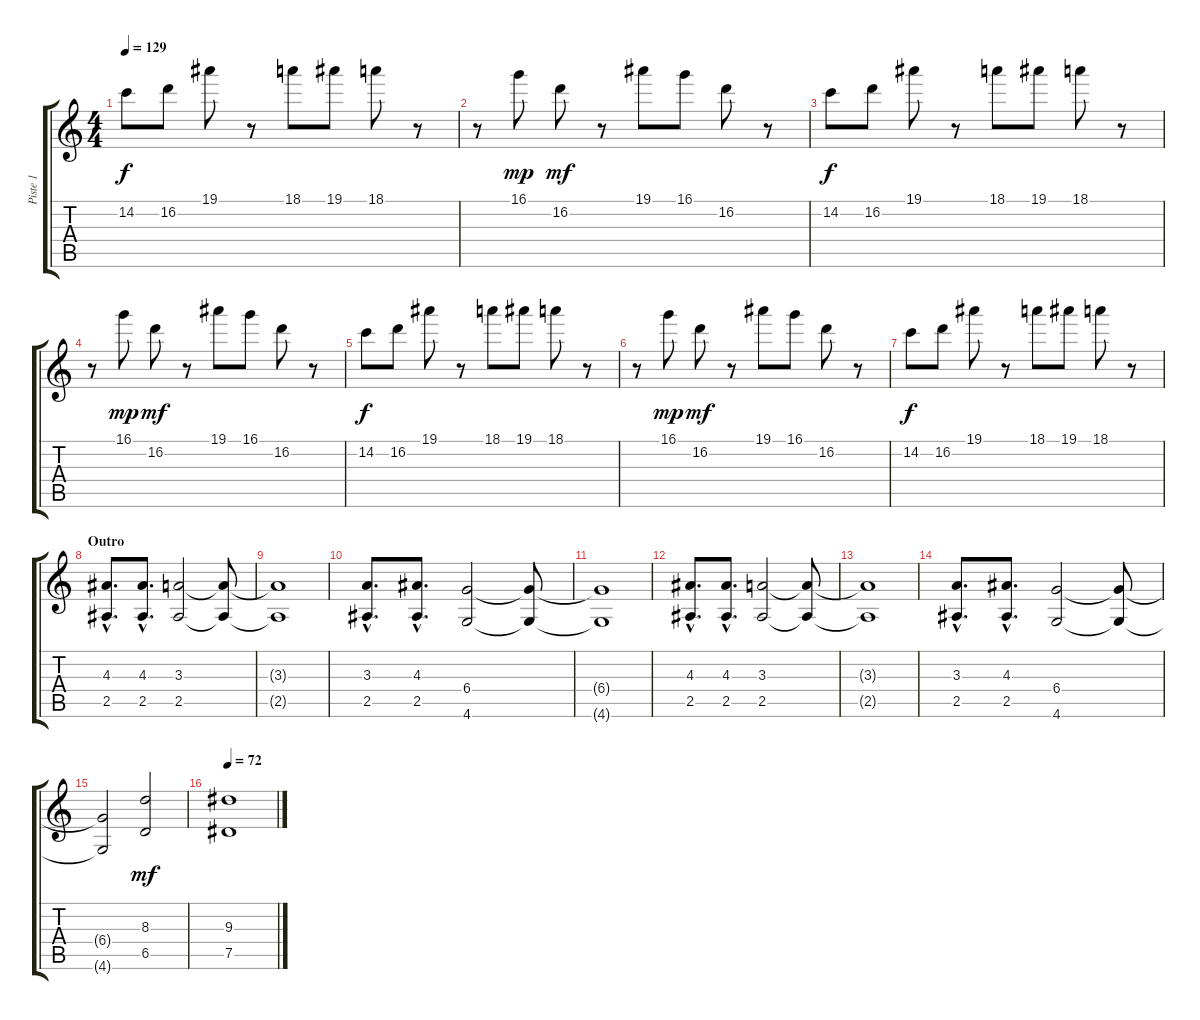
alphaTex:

\track ("Piste 1" "Piste 1") {instrument electricguitarmuted}
\staff {score tabs}
\tuning (Eb4 Bb3 Gb3 Db3 Ab2 Eb2) {hide}
\ts (4 4)
\tempo 129
\clef g2
\ks c
14.2.8{dy f volume 8 instrument distortionguitar} 16.2.8 19.1.8 r.8 18.1.8 19.1.8 18.1.8 r.8 |
r.8 16.1.8{dy mp volume 8 instrument distortionguitar} 16.2.8{dy mf} r.8 19.1.8 16.1.8 16.2.8 r.8 |
14.2.8{dy f volume 8 instrument distortionguitar} 16.2.8 19.1.8 r.8 18.1.8 19.1.8 18.1.8 r.8 |
r.8 16.1.8{dy mp volume 8 instrument distortionguitar} 16.2.8{dy mf} r.8 19.1.8 16.1.8 16.2.8 r.8 |
14.2.8{dy f volume 8 instrument distortionguitar} 16.2.8 19.1.8 r.8 18.1.8 19.1.8 18.1.8 r.8 |
r.8 16.1.8{dy mp volume 8 instrument distortionguitar} 16.2.8{dy mf} r.8 19.1.8 16.1.8 16.2.8 r.8 |
14.2.8{dy f volume 8 instrument distortionguitar} 16.2.8 19.1.8 r.8 18.1.8 19.1.8 18.1.8 r.8 |
\section ("" "Outro")
(4.3{hac} 2.5{hac}).8{d instrument distortionguitar} (4.3{hac} 2.5{hac}).8{d} (3.3 2.5).2 (3.3{t} 2.5{t}).8 |
(3.3{t} 2.5{t}).1 |
(3.3{hac} 2.5{hac}).8{d instrument distortionguitar} (4.3{hac} 2.5{hac}).8{d} (6.4 4.6).2 (6.4{t} 4.6{t}).8 |
(6.4{t} 4.6{t}).1 |
(4.3{hac} 2.5{hac}).8{d instrument distortionguitar} (4.3{hac} 2.5{hac}).8{d} (3.3 2.5).2 (3.3{t} 2.5{t}).8 |
(3.3{t} 2.5{t}).1 |
(3.3{hac} 2.5{hac}).8{d instrument distortionguitar} (4.3{hac} 2.5{hac}).8{d} (6.4 4.6).2 (6.4{t} 4.6{t}).8 |
(6.4{t} 4.6{t}).2 (8.3 6.5).2{dy mf instrument distortionguitar} |
\tempo 72
(9.3 7.5).1{volume 0}
